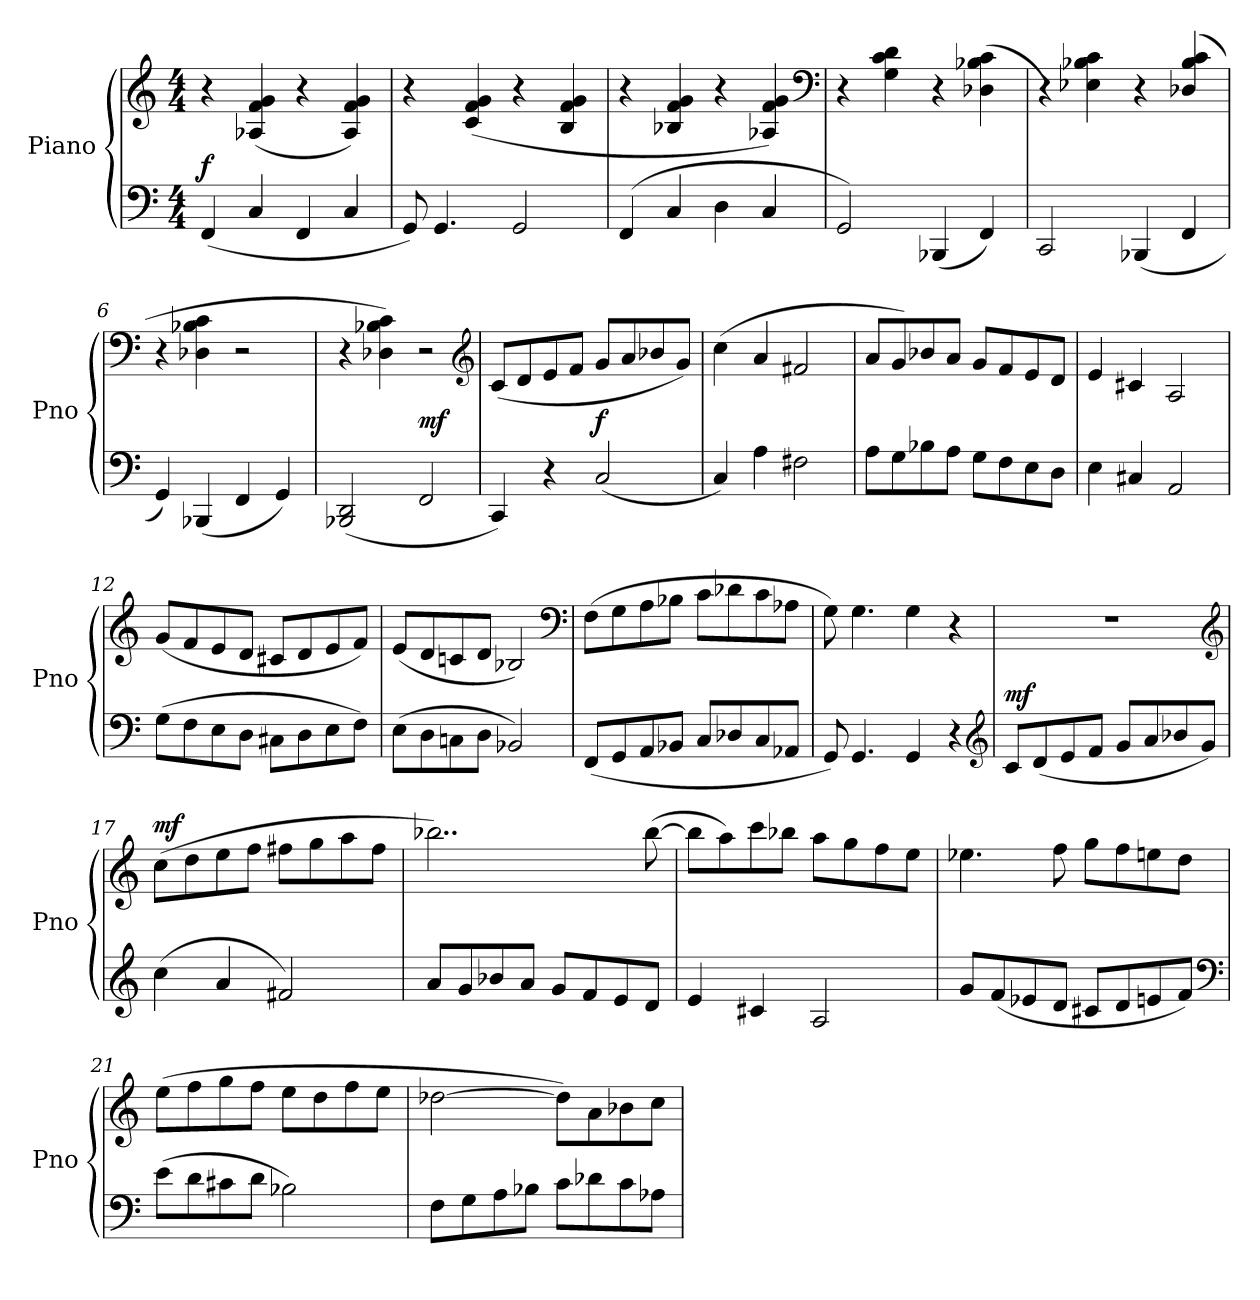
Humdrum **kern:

**kern	**dynam	**kern	**dynam
*part2	*part2	*part1	*part1
*staff2	*staff2	*staff1	*staff1
*I"Piano	*	*I"Piano	*
*I'Pno	*	*I'Pno	*
*clefF4	*	*clefG2	*
*M4/4	*	*M4/4	*
*MM108	*	*MM108	*
=1	=1	=1	=1
!	!LO:DY:a	!	!
(4FF/	f	4r	.
4C/	.	(4A-X/ 4f/ 4g/	.
4FF/	.	4r	.
4C/	.	4A-/ 4f/ 4g/)	.
=2	=2	=2	=2
8GG/)	.	4r	.
4.GG/	.	.	.
.	.	(4c/ 4f/ 4g/	.
2GG/	.	4r	.
.	.	4B/ 4f/ 4g/	.
=3	=3	=3	=3
(4FF/	.	4r	.
4C/	.	4B-X/ 4f/ 4g/	.
4D\	.	4r	.
4C/	.	4A-X/ 4f/ 4g/)	.
*	*	*clefF4	*
=4	=4	=4	=4
2GG/)	.	4r	.
.	.	4G\ 4c\ 4d\	.
(4BBB-X/	.	4r	.
4FF/)	.	(4D-X\ 4B-X\ 4c\	.
!!LO:LB:g=z
=5	=5	=5	=5
2CC/	.	4r)	.
.	.	4E-X\ 4B-X\ 4c\	.
(4BBB-X/	.	4r	.
4FF/	.	(4D-X/ 4B-/ 4c/	.
=6	=6	=6	=6
4GG/)	.	4r	.
(4BBB-X/	.	4D-X\ 4B-X\ 4c\	.
4FF/	.	2r	.
4GG/)	.	.	.
=7	=7	=7	=7
(2BBB-X/ 2DD/	.	4r	.
.	.	4D-X\ 4B-X\ 4c\)	.
!	!LO:DY:a	!	!
2FF/	mf	2r	.
*	*	*clefG2	*
=8	=8	=8	=8
*	*	*MM126	*
4CC/)	.	(8c/L	.
.	.	8d/	.
4r	.	8e/	.
.	.	8f/J	.
!	!LO:DY:a	!	!
(2C/	f	8g/L	.
.	.	8a/	.
.	.	8b-X/	.
.	.	8g/J)	.
!!LO:LB:g=z
=9	=9	=9	=9
4C/)	.	(4cc\	.
4A\	.	4a/	.
2F#X\	.	2f#X/	.
=10	=10	=10	=10
8A\L	.	8a/L	.
8G\	.	8g/)	.
8B-X\	.	8b-X/	.
8A\J	.	8a/J	.
8G\L	.	8g/L	.
8F\	.	8f/	.
8E\	.	8e/	.
8D\J	.	8d/J	.
=11	=11	=11	=11
4E\	.	4e/	.
4C#X/	.	4c#X/	.
2AA/	.	2A/	.
=12	=12	=12	=12
(8G\L	.	(8g/L	.
8F\	.	8f/	.
8E\	.	8e/	.
8D\J	.	8d/J	.
8C#X\L	.	8c#X/L	.
8D\	.	8d/	.
8E\	.	8e/	.
8F\J)	.	8f/J)	.
!!LO:LB:g=z
=13	=13	=13	=13
(8E\L	.	(8e/L	.
8D\	.	8d/	.
8Cn\	.	8cn/	.
8D\J	.	8d/J	.
2BB-X/)	.	2B-X/)	.
*	*	*clefF4	*
=14	=14	=14	=14
(8FF/L	.	(8F\L	.
8GG/	.	8G\	.
8AA/	.	8A\	.
8BB-X/J	.	8B-X\J	.
8C/L	.	8c\L	.
8D-X/	.	8d-X\	.
8C/	.	8c\	.
8AA-X/J	.	8A-X\J	.
=15	=15	=15	=15
8GG/)	.	8G\)	.
4.GG/	.	4.G\	.
4GG/	.	4G\	.
4r	.	4r	.
*clefG2	*	*	*
=16	=16	=16	=16
!	!LO:DY:a	!	!
8c/L	mf	1r	.
(8d/	.	.	.
8e/	.	.	.
8f/J	.	.	.
8g/L	.	.	.
8a/	.	.	.
8b-X/	.	.	.
8g/J)	.	.	.
*	*	*clefG2	*
!!LO:LB:g=z
=17	=17	=17	=17
!	!	!	!LO:DY:a
(4cc\	.	(8cc\L	mf
.	.	8dd\	.
4a/	.	8ee\	.
.	.	8ff\J	.
2f#X/)	.	8ff#X\L	.
.	.	8gg\	.
.	.	8aa\	.
.	.	8ff#\J	.
=18	=18	=18	=18
8a/L	.	2..bb-X\)	.
8g/	.	.	.
8b-X/	.	.	.
8a/J	.	.	.
8g/L	.	.	.
8f/	.	.	.
8e/	.	.	.
8d/J	.	([8bb-\	.
=19	=19	=19	=19
4e/	.	8bb-\L]	.
.	.	8aa\)	.
4c#X/	.	8ccc\	.
.	.	8bb-X\J	.
2A/	.	8aa\L	.
.	.	8gg\	.
.	.	8ff\	.
.	.	8ee\J	.
=20	=20	=20	=20
8g/L	.	4.ee-X\	.
(8f/	.	.	.
8e-X/	.	.	.
8d/J	.	8ff\	.
8c#X/L	.	8gg\L	.
8d/	.	8ff\	.
8en/	.	8een\	.
8f/J)	.	8dd\J	.
*clefF4	*	*	*
!!LO:LB:g=z
=21	=21	=21	=21
(8e\L	.	(8ee\L	.
8d\	.	8ff\	.
8c#X\	.	8gg\	.
8d\J	.	8ff\J	.
2B-X\)	.	8ee\L	.
.	.	8dd\	.
.	.	8ff\	.
.	.	8ee\J	.
=22	=22	=22	=22
8F\L	.	[2dd-X\	.
8G\	.	.	.
8A\	.	.	.
8B-X\J	.	.	.
8c\L	.	8dd-\L])	.
8d-X\	.	8a\	.
8c\	.	8b-X\	.
8A-X\J	.	8cc\J	.
=	=	=	=
*-	*-	*-	*-
